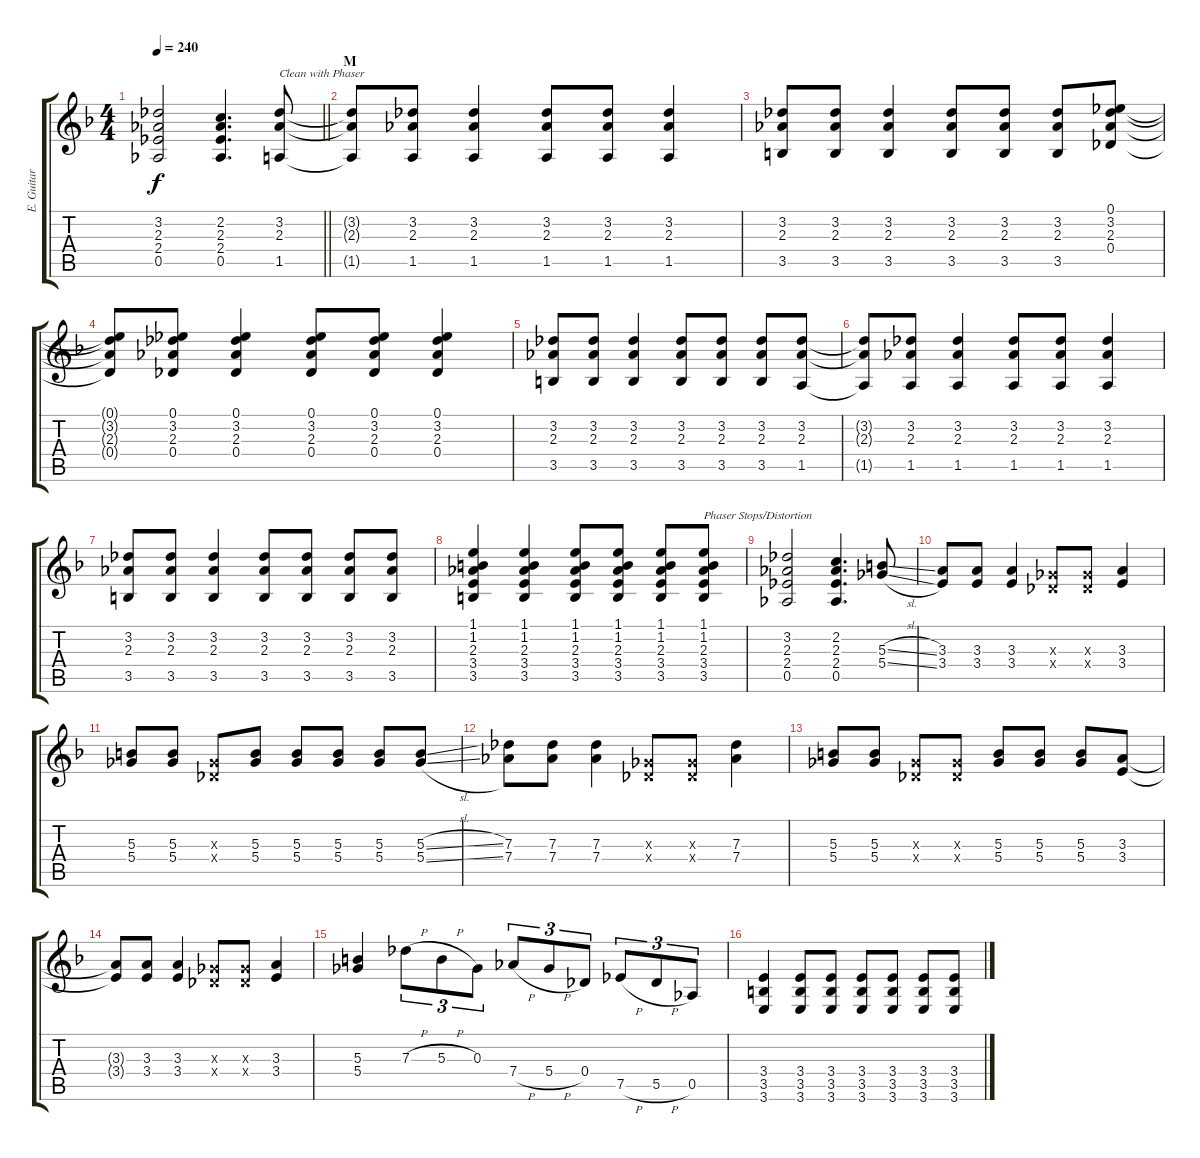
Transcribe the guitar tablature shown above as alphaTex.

\track ("E. Guitar I" "E. Guitar ") {instrument distortionguitar}
\staff {score tabs}
\tuning (Eb4 Bb3 Gb3 Db3 Ab2 Db2) {hide}
\ts (4 4)
\tempo 240
\clef g2
\barLineRight lightlight
\ks f
(3.2 2.3 2.4 0.5).2{dy f} (2.2 2.3 2.4 0.5).4{d} (3.2 2.3 1.5).8{txt "Clean with Phaser" instrument electricguitarclean} |
\section ("" "M")
(3.2{t} 2.3{t} 1.5{t}).8 (3.2 2.3 1.5).8 (3.2 2.3 1.5).4 (3.2 2.3 1.5).8 (3.2 2.3 1.5).8 (3.2 2.3 1.5).4 |
(3.2 2.3 3.5).8 (3.2 2.3 3.5).8 (3.2 2.3 3.5).4 (3.2 2.3 3.5).8 (3.2 2.3 3.5).8 (3.2 2.3 3.5).8 (0.1 3.2 2.3 0.4).8 |
(0.1{t} 3.2{t} 2.3{t} 0.4{t}).8 (0.1 3.2 2.3 0.4).8 (0.1 3.2 2.3 0.4).4 (0.1 3.2 2.3 0.4).8 (0.1 3.2 2.3 0.4).8 (0.1 3.2 2.3 0.4).4 |
(3.2 2.3 3.5).8 (3.2 2.3 3.5).8 (3.2 2.3 3.5).4 (3.2 2.3 3.5).8 (3.2 2.3 3.5).8 (3.2 2.3 3.5).8 (3.2 2.3 1.5).8 |
(3.2{t} 2.3{t} 1.5{t}).8 (3.2 2.3 1.5).8 (3.2 2.3 1.5).4 (3.2 2.3 1.5).8 (3.2 2.3 1.5).8 (3.2 2.3 1.5).4 |
(3.2 2.3 3.5).8 (3.2 2.3 3.5).8 (3.2 2.3 3.5).4 (3.2 2.3 3.5).8 (3.2 2.3 3.5).8 (3.2 2.3 3.5).8 (3.2 2.3 3.5).8 |
(1.1 1.2 2.3 3.4 3.5).4 (1.1 1.2 2.3 3.4 3.5).4 (1.1 1.2 2.3 3.4 3.5).8 (1.1 1.2 2.3 3.4 3.5).8 (1.1 1.2 2.3 3.4 3.5).8 (1.1 1.2 2.3 3.4 3.5).8{txt "Phaser Stops/Distortion"} |
(3.2 2.3 2.4 0.5).2{instrument distortionguitar} (2.2 2.3 2.4 0.5).4{d} (5.3{sl} 5.4{sl}).8 |
(3.3 3.4).8 (3.3 3.4).8 (3.3 3.4).4 (0.3{x} 0.4{x}).8 (0.3{x} 0.4{x}).8 (3.3 3.4).4 |
(5.3 5.4).8 (5.3 5.4).8 (0.3{x} 0.4{x}).8 (5.3 5.4).8 (5.3 5.4).8 (5.3 5.4).8 (5.3 5.4).8 (5.3{sl} 5.4{sl}).8 |
(7.3 7.4).8 (7.3 7.4).8 (7.3 7.4).4 (0.3{x} 0.4{x}).8 (0.3{x} 0.4{x}).8 (7.3 7.4).4 |
(5.3 5.4).8 (5.3 5.4).8 (0.3{x} 0.4{x}).8 (0.3{x} 0.4{x}).8 (5.3 5.4).8 (5.3 5.4).8 (5.3 5.4).8 (3.3 3.4).8 |
(3.3{t} 3.4{t}).8 (3.3 3.4).8 (3.3 3.4).4 (0.3{x} 0.4{x}).8 (0.3{x} 0.4{x}).8 (3.3 3.4).4 |
(5.3 5.4).4 7.3{h}.8{tu (3 2)} 5.3{h}.8{tu (3 2)} 0.3.8{tu (3 2)} 7.4{h}.8{tu (3 2)} 5.4{h}.8{tu (3 2)} 0.4.8{tu (3 2)} 7.5{h}.8{tu (3 2)} 5.5{h}.8{tu (3 2)} 0.5.8{tu (3 2)} |
(3.4 3.5 3.6).4 (3.4 3.5 3.6).8 (3.4 3.5 3.6).8 (3.4 3.5 3.6).8 (3.4 3.5 3.6).8 (3.4 3.5 3.6).8 (3.4 3.5 3.6).8
